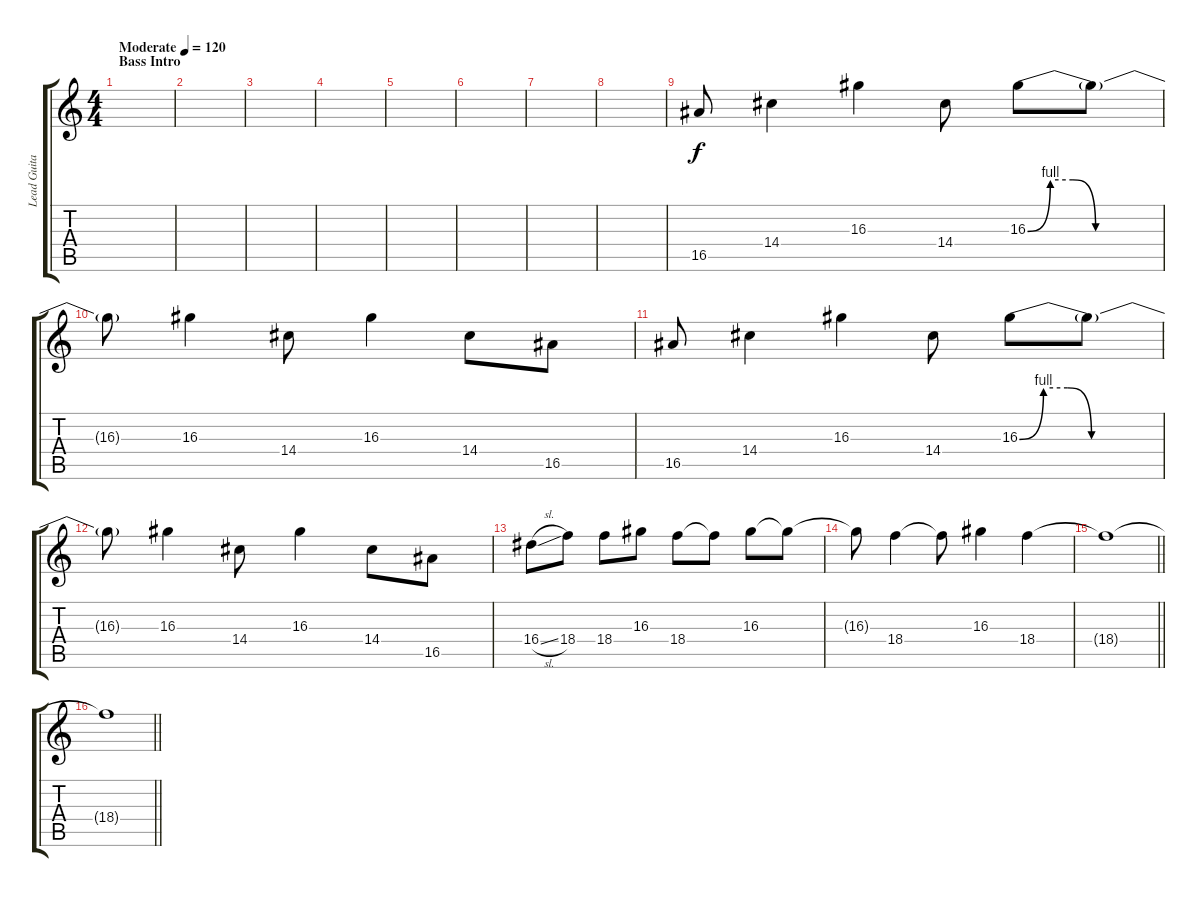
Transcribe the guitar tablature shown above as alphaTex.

\track ("Lead Guitar" "Lead Guita") {instrument electricguitarclean}
\staff {score tabs}
\tuning (Db4 Ab3 E3 B2 Gb2 Db2) {hide}
\ts (4 4)
\section ("" "Bass Intro")
\tempo (120 "Moderate")
\clef g2
\ks c
|
|
|
|
|
|
|
|
16.5.8{volume 12} 14.4.4 16.3.4 14.4.8 16.3{be (custom 0 0 10 4 20 4 30 0 60 0)}.8 16.3{t}.8 |
16.3{t}.8 16.3.4 14.4.8 16.3.4 14.4.8 16.5.8 |
16.5.8 14.4.4 16.3.4 14.4.8 16.3{be (custom 0 0 10 4 20 4 30 0 60 0)}.8 16.3{t}.8 |
16.3{t}.8 16.3.4 14.4.8 16.3.4 14.4.8 16.5.8 |
16.4{sl}.8 18.4.8 18.4.8 16.3.8 18.4.8 18.4{t}.8 16.3.8 16.3{t}.8 |
16.3{t}.8 18.4.4 18.4{t}.8 16.3.4 18.4.4 |
\barLineRight lightlight
18.4{t}.1 |
\barLineRight lightlight
18.4{t}.1
